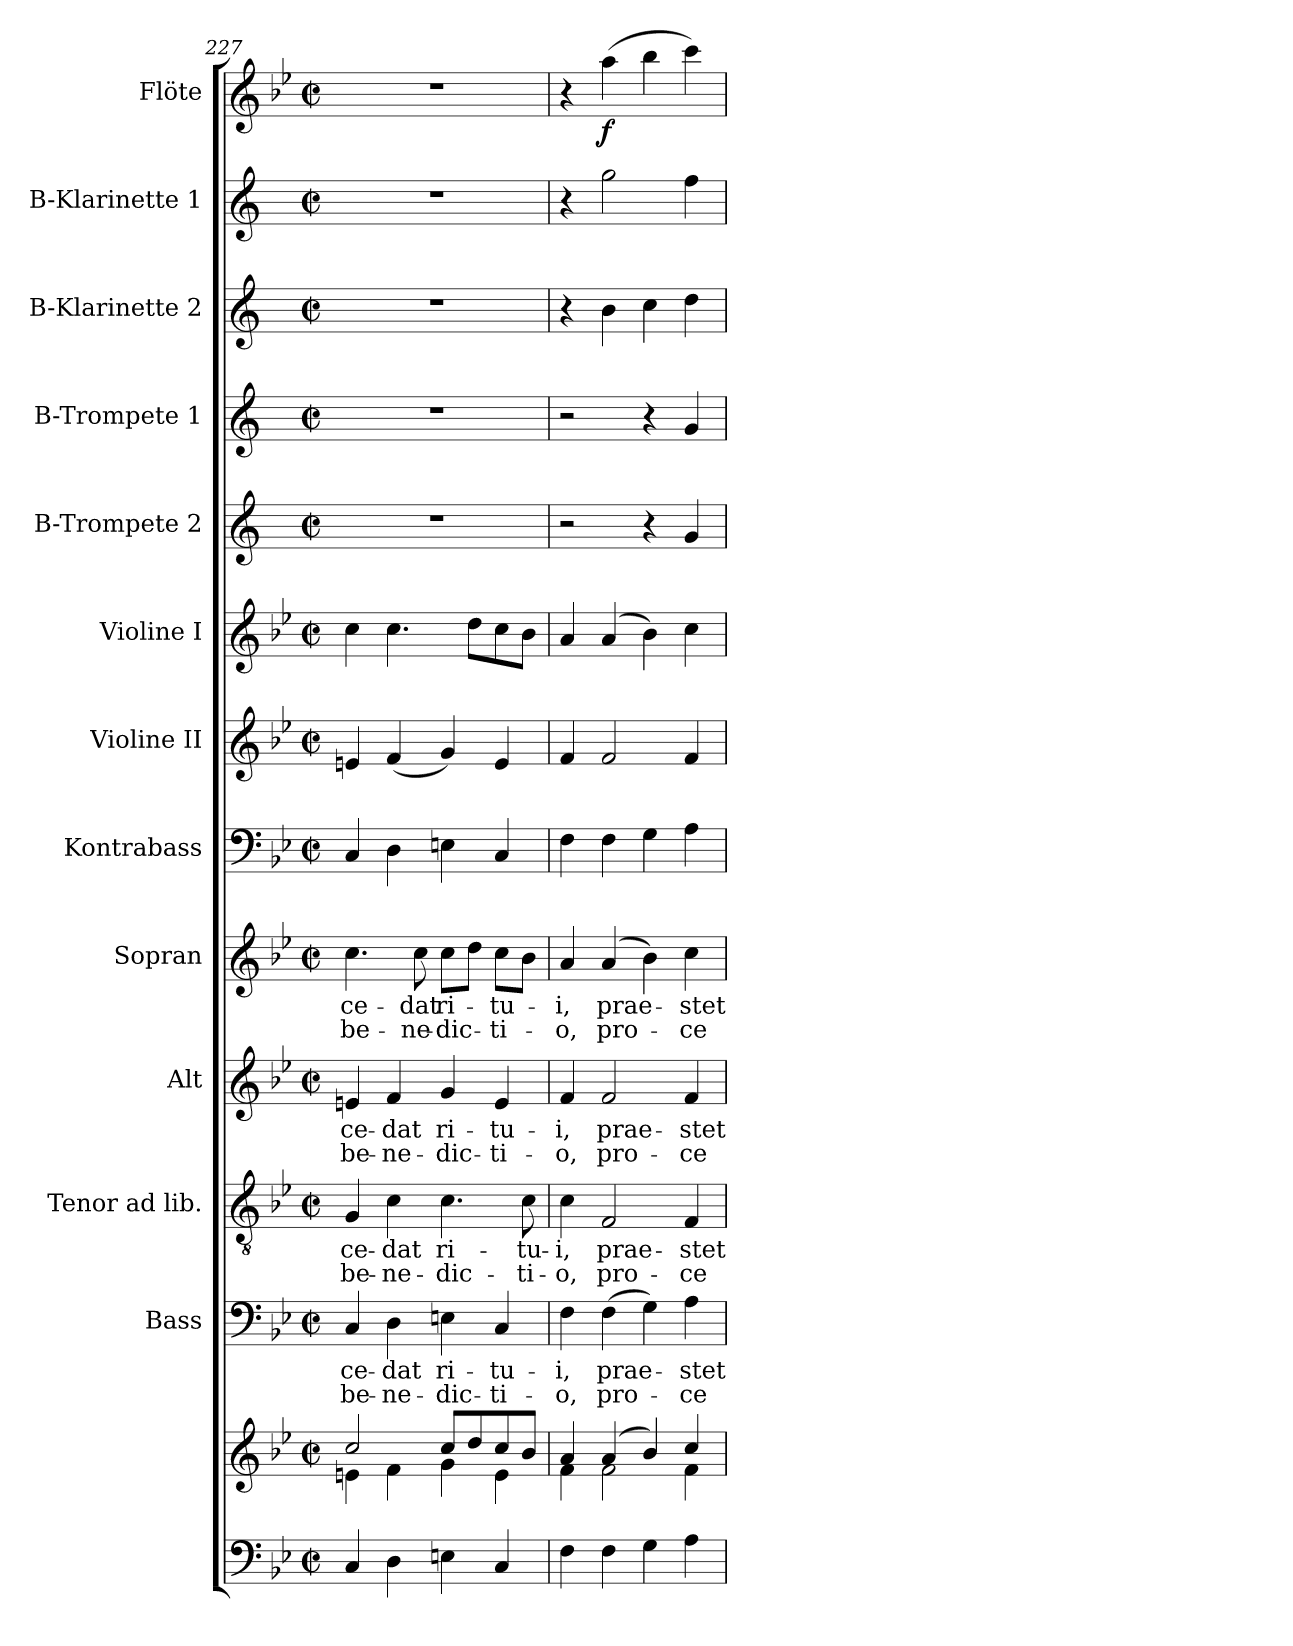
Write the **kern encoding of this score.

**kern	**kern	**kern	**text	**text	**kern	**text	**text	**kern	**text	**text	**kern	**text	**text	**kern	**kern	**kern	**kern	**kern	**kern	**kern	**kern	**dynam
*part13	*part13	*part12	*part12	*part12	*part11	*part11	*part11	*part10	*part10	*part10	*part9	*part9	*part9	*part8	*part7	*part6	*part5	*part4	*part3	*part2	*part1	*part1
*staff14	*staff13	*staff12	*staff12	*staff12	*staff11	*staff11	*staff11	*staff10	*staff10	*staff10	*staff9	*staff9	*staff9	*staff8	*staff7	*staff6	*staff5	*staff4	*staff3	*staff2	*staff1	*staff1
*	*	*I"Bass	*	*	*I"Tenor ad lib.	*	*	*I"Alt	*	*	*I"Sopran	*	*	*I"Kontrabass	*I"Violine II	*I"Violine I	*I"B-Trompete 2	*I"B-Trompete 1	*I"B-Klarinette 2	*I"B-Klarinette 1	*I"Flöte	*
*	*	*I'B.	*	*	*I'T.	*	*	*I'A.	*	*	*I'S.	*	*	*I'Kb.	*I'Vl. II	*I'Vl. I	*I'B Trp. 2	*I'B Trp. 1	*I'B Kl. 2	*I'B Kl. 1	*I'Fl.	*
*clefF4	*clefG2	*clefF4	*	*	*clefGv2	*	*	*clefG2	*	*	*clefG2	*	*	*clefF4	*clefG2	*clefG2	*clefG2	*clefG2	*clefG2	*clefG2	*clefG2	*
*	*	*	*	*	*	*	*	*	*	*	*	*	*	*ITrd7c12	*	*	*ITrd1c2	*ITrd1c2	*ITrd1c2	*ITrd1c2	*	*
*k[b-e-]	*k[b-e-]	*k[b-e-]	*	*	*k[b-e-]	*	*	*k[b-e-]	*	*	*k[b-e-]	*	*	*k[b-e-]	*k[b-e-]	*k[b-e-]	*k[b-e-]	*k[b-e-]	*k[b-e-]	*k[b-e-]	*k[b-e-]	*
*B-:	*B-:	*B-:	*	*	*B-:	*	*	*B-:	*	*	*B-:	*	*	*B-:	*B-:	*B-:	*B-:	*B-:	*B-:	*B-:	*B-:	*
*M2/2	*M2/2	*M2/2	*	*	*M2/2	*	*	*M2/2	*	*	*M2/2	*	*	*M2/2	*M2/2	*M2/2	*M2/2	*M2/2	*M2/2	*M2/2	*M2/2	*
*met(c|)	*met(c|)	*met(c|)	*	*	*met(c|)	*	*	*met(c|)	*	*	*met(c|)	*	*	*met(c|)	*met(c|)	*met(c|)	*met(c|)	*met(c|)	*met(c|)	*met(c|)	*met(c|)	*
=227	=227	=227	=227	=227	=227	=227	=227	=227	=227	=227	=227	=227	=227	=227	=227	=227	=227	=227	=227	=227	=227	=227
*	*^	*	*	*	*	*	*	*	*	*	*	*	*	*	*	*	*	*	*	*	*	*
!	!	!	!	!LO:LY:b	!LO:LY:b	!	!LO:LY:b	!LO:LY:b	!	!LO:LY:b	!LO:LY:b	!	!LO:LY:b	!LO:LY:b	!	!	!	!	!	!	!	!	!
4C/	2cc/	4en\	4C/	ce-	be-	4G/	ce-	be-	4en/	ce-	be-	4.cc\	ce-	be-	4CC/	4en/	4cc\	1r	1r	1r	1r	1r	.
!	!	!	!	!LO:LY:b	!LO:LY:b	!	!LO:LY:b	!LO:LY:b	!	!LO:LY:b	!LO:LY:b	!	!	!	!	!	!	!	!	!	!	!	!
4D\	.	4f\	4D\	-dat	-ne-	4c\	-dat	-ne-	4f/	-dat	-ne-	.	.	.	4DD\	(<4f/	4.cc\	.	.	.	.	.	.
!	!	!	!	!	!	!	!	!	!	!	!	!	!LO:LY:b	!LO:LY:b	!	!	!	!	!	!	!	!	!
.	.	.	.	.	.	.	.	.	.	.	.	8cc\	-dat	-ne-	.	.	.	.	.	.	.	.	.
!	!	!	!	!LO:LY:b	!LO:LY:b	!	!LO:LY:b	!LO:LY:b	!	!LO:LY:b	!LO:LY:b	!	!LO:LY:b	!LO:LY:b	!	!	!	!	!	!	!	!	!
4En\	8cc/L	4g\	4En\	ri-	-dic-	4.c\	ri-	-dic-	4g/	ri-	-dic-	8cc\L	ri-	-dic-	4EEn\	4g/)	.	.	.	.	.	.	.
.	8dd/	.	.	.	.	.	.	.	.	.	.	8dd\J	.	.	.	.	8dd\L	.	.	.	.	.	.
!	!	!	!	!LO:LY:b	!LO:LY:b	!	!	!	!	!LO:LY:b	!LO:LY:b	!	!LO:LY:b	!LO:LY:b	!	!	!	!	!	!	!	!	!
4C/	8cc/	4e\	4C/	-tu-	-ti-	.	.	.	4e/	-tu-	-ti-	8cc\L	-tu-	-ti-	4CC/	4e/	8cc\	.	.	.	.	.	.
!	!	!	!	!	!	!	!LO:LY:b	!LO:LY:b	!	!	!	!	!	!	!	!	!	!	!	!	!	!	!
.	8b-/J	.	.	.	.	8c\	-tu-	-ti-	.	.	.	8b-\J	.	.	.	.	8b-\J	.	.	.	.	.	.
!!LO:PB:g=z
=228	=228	=228	=228	=228	=228	=228	=228	=228	=228	=228	=228	=228	=228	=228	=228	=228	=228	=228	=228	=228	=228	=228	=228
!	!	!	!	!LO:LY:b	!LO:LY:b	!	!LO:LY:b	!LO:LY:b	!	!LO:LY:b	!LO:LY:b	!	!LO:LY:b	!LO:LY:b	!	!	!	!	!	!	!	!	!
4F\	4a/	4f\	4F\	-i,	-o,	4c\	-i,	-o,	4f/	-i,	-o,	4a/	-i,	-o,	4FF\	4f/	4a/	2r	2r	4r	4r	4r	.
!	!	!	!	!LO:LY:b	!LO:LY:b	!	!LO:LY:b	!LO:LY:b	!	!LO:LY:b	!LO:LY:b	!	!LO:LY:b	!LO:LY:b	!	!	!	!	!	!	!	!	!LO:DY:b
4F\	(4a/	2f\	(>4F\	prae-	pro-	2F/	prae-	pro-	2f/	prae-	pro-	(4a/	prae-	pro-	4FF\	2f/	(4a/	.	.	4a\	2ff\	(>4aa\	f
4G\	4b-/)	.	4G\)	.	.	.	.	.	.	.	.	4b-\)	.	.	4GG\	.	4b-\)	4r	4r	4b-\	.	4bb-\	.
!	!	!	!	!LO:LY:b	!LO:LY:b	!	!LO:LY:b	!LO:LY:b	!	!LO:LY:b	!LO:LY:b	!	!LO:LY:b	!LO:LY:b	!	!	!	!	!	!	!	!	!
4A\	4cc/	4f\	4A\	-stet	-ce-	4F/	-stet	-ce-	4f/	-stet	-ce-	4cc\	-stet	-ce-	4AA\	4f/	4cc\	4f/	4f/	4cc\	4ee-\	4ccc\)	.
*	*v	*v	*	*	*	*	*	*	*	*	*	*	*	*	*	*	*	*	*	*	*	*	*
=	=	=	=	=	=	=	=	=	=	=	=	=	=	=	=	=	=	=	=	=	=	=
*-	*-	*-	*-	*-	*-	*-	*-	*-	*-	*-	*-	*-	*-	*-	*-	*-	*-	*-	*-	*-	*-	*-
